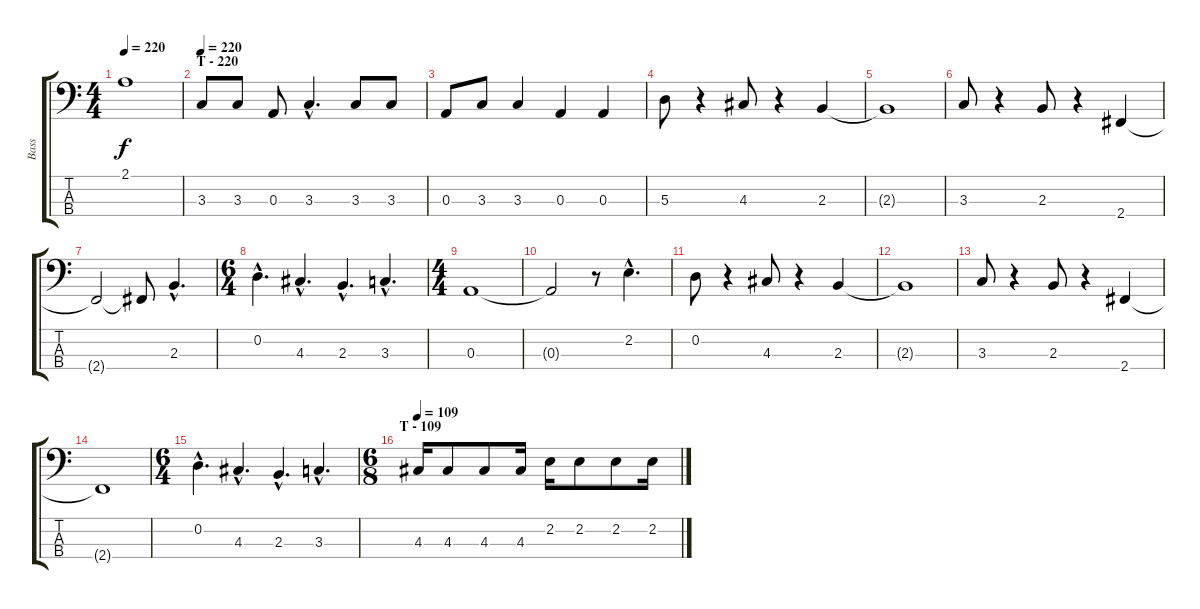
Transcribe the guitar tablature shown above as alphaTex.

\track ("Bass" "Bass") {instrument electricbassfinger}
\staff {score tabs}
\tuning (G2 D2 A1 E1) {hide}
\ts (4 4)
\tempo 220
\clef f4
\ks c
2.1{t}.1{dy f} |
\section ("" "T - 220")
\tempo 220
3.3.8 3.3.8 0.3.8 3.3{hac}.4{d} 3.3.8 3.3.8 |
0.3.8 3.3.8 3.3.4 0.3.4 0.3.4 |
5.3.8 r.4 4.3.8 r.4 2.3.4 |
2.3{t}.1 |
3.3.8 r.4 2.3.8 r.4 2.4.4 |
2.4{t}.2 2.4{t}.8 2.3{hac}.4{d} |
\ts (6 4)
0.2{hac}.4{d} 4.3{hac}.4{d} 2.3{hac}.4{d} 3.3{hac}.4{d} |
\ts (4 4)
0.3.1 |
0.3{t}.2 r.8 2.2{hac}.4{d} |
0.2.8 r.4 4.3.8 r.4 2.3.4 |
2.3{t}.1 |
3.3.8 r.4 2.3.8 r.4 2.4.4 |
2.4{t}.1 |
\ts (6 4)
0.2{hac}.4{d} 4.3{hac}.4{d} 2.3{hac}.4{d} 3.3{hac}.4{d} |
\ts (6 8)
\section ("" "T - 109")
\tempo 109
4.3.16 4.3.8 4.3.8 4.3.16 2.2.16 2.2.8 2.2.8 2.2.16
